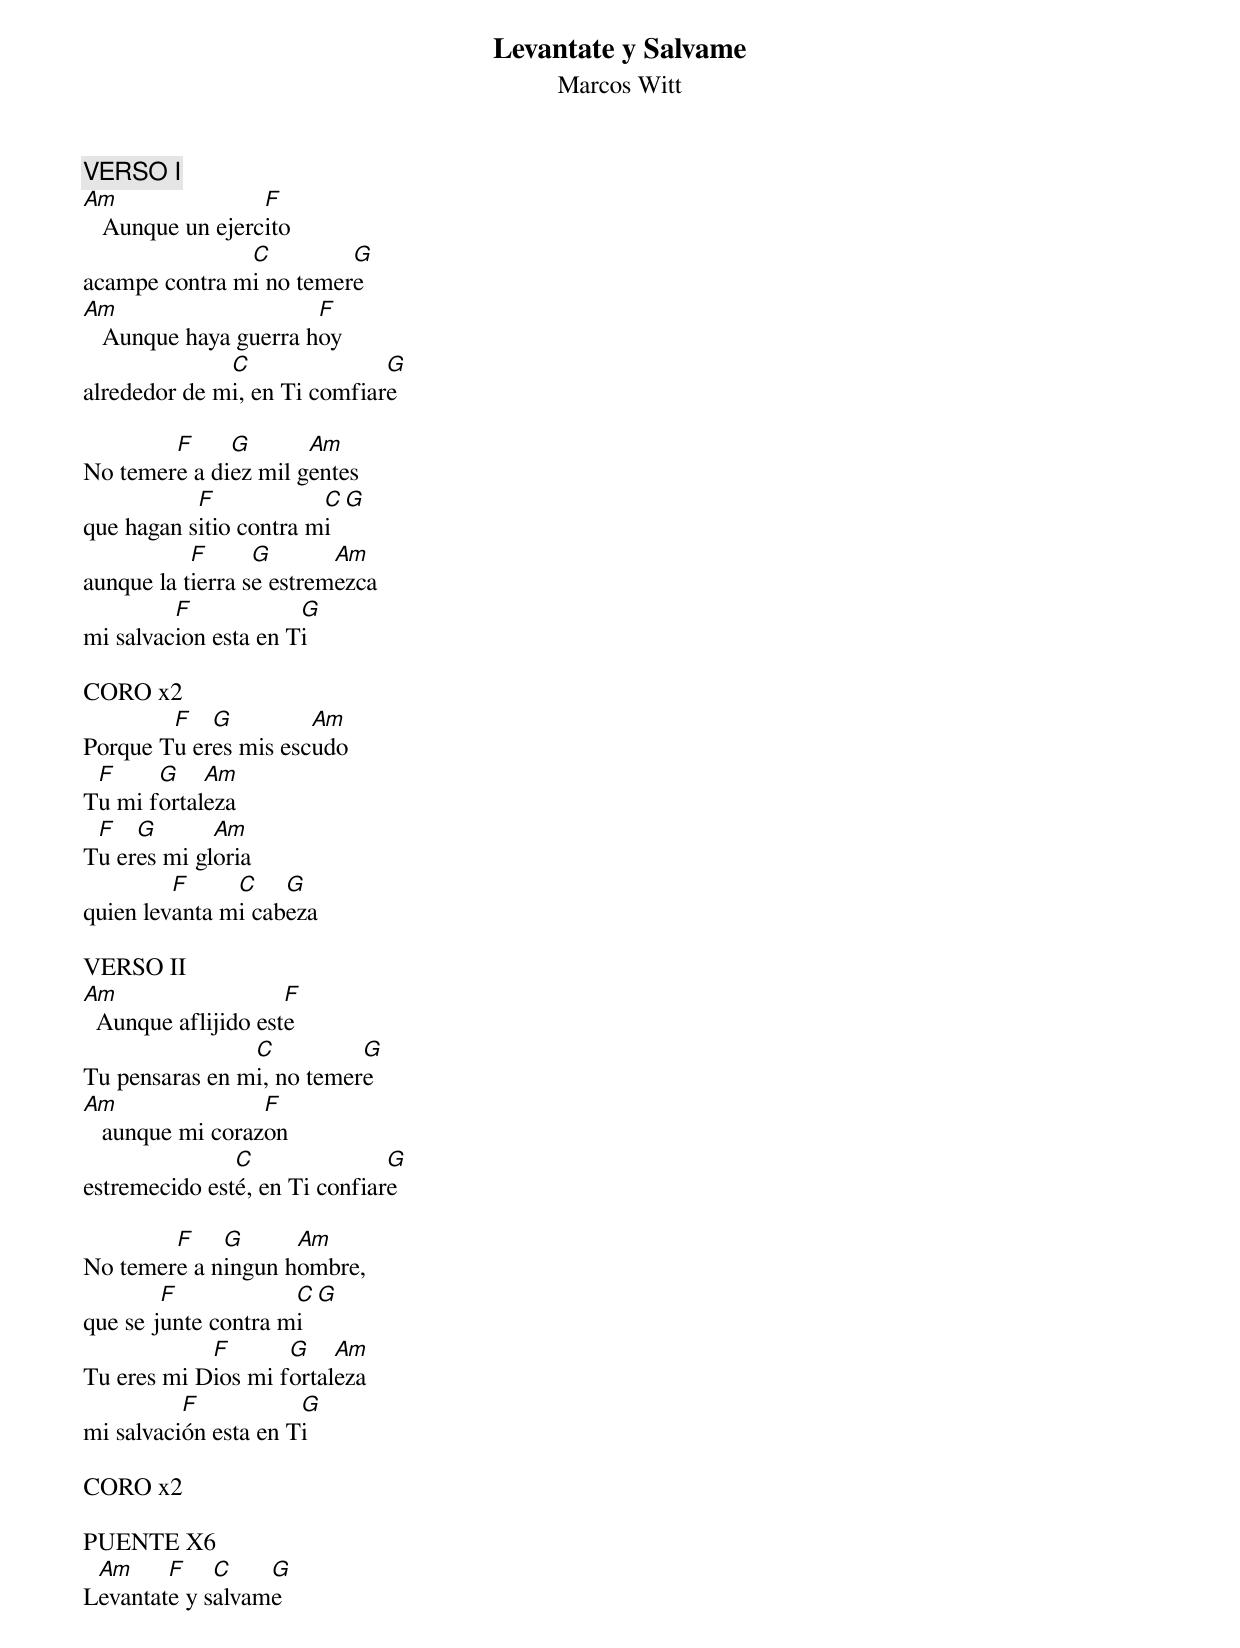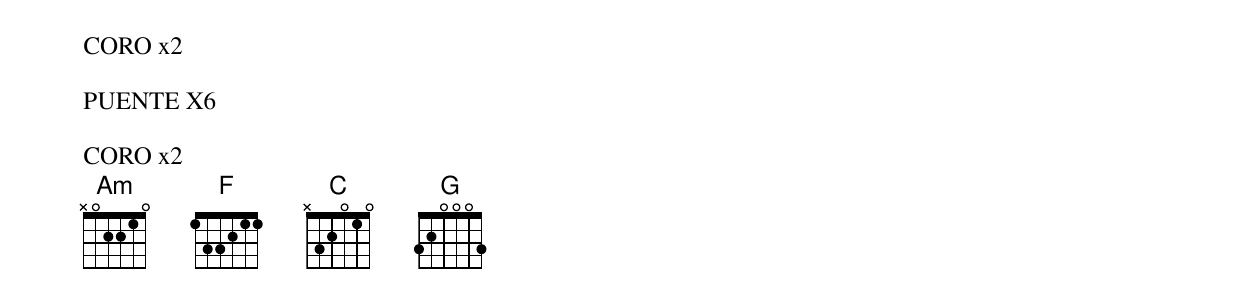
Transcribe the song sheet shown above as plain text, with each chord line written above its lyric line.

Levantate y Salvame
Marcos Witt

VERSO I
Am                F
   Aunque un ejercito
               C         G
acampe contra mi no temere
Am                     F
   Aunque haya guerra hoy
              C               G
alrededor de mi, en Ti comfiare

        F     G       Am
No temere a diez mil gentes
           F            C   G
que hagan sitio contra mi
           F      G       Am
aunque la tierra se estremezca
         F            G
mi salvacion esta en Ti

CORO x2
        F   G         Am
Porque Tu eres mis escudo
 F     G    Am
Tu mi fortaleza
 F   G       Am
Tu eres mi gloria
         F     C    G
quien levanta mi cabeza

VERSO II
Am                   F
  Aunque aflijido este
                C          G
Tu pensaras en mi, no temere
Am                F
   aunque mi corazon
               C               G
estremecido esté, en Ti confiare

        F    G      Am
No temere a ningun hombre,
        F            C  G
que se junte contra mi
            F       G    Am
Tu eres mi Dios mi fortaleza
          F           G
mi salvación esta en Ti

CORO x2

PUENTE X6
 Am     F    C    G
Levantate y salvame

CORO x2

PUENTE X6

CORO x2
